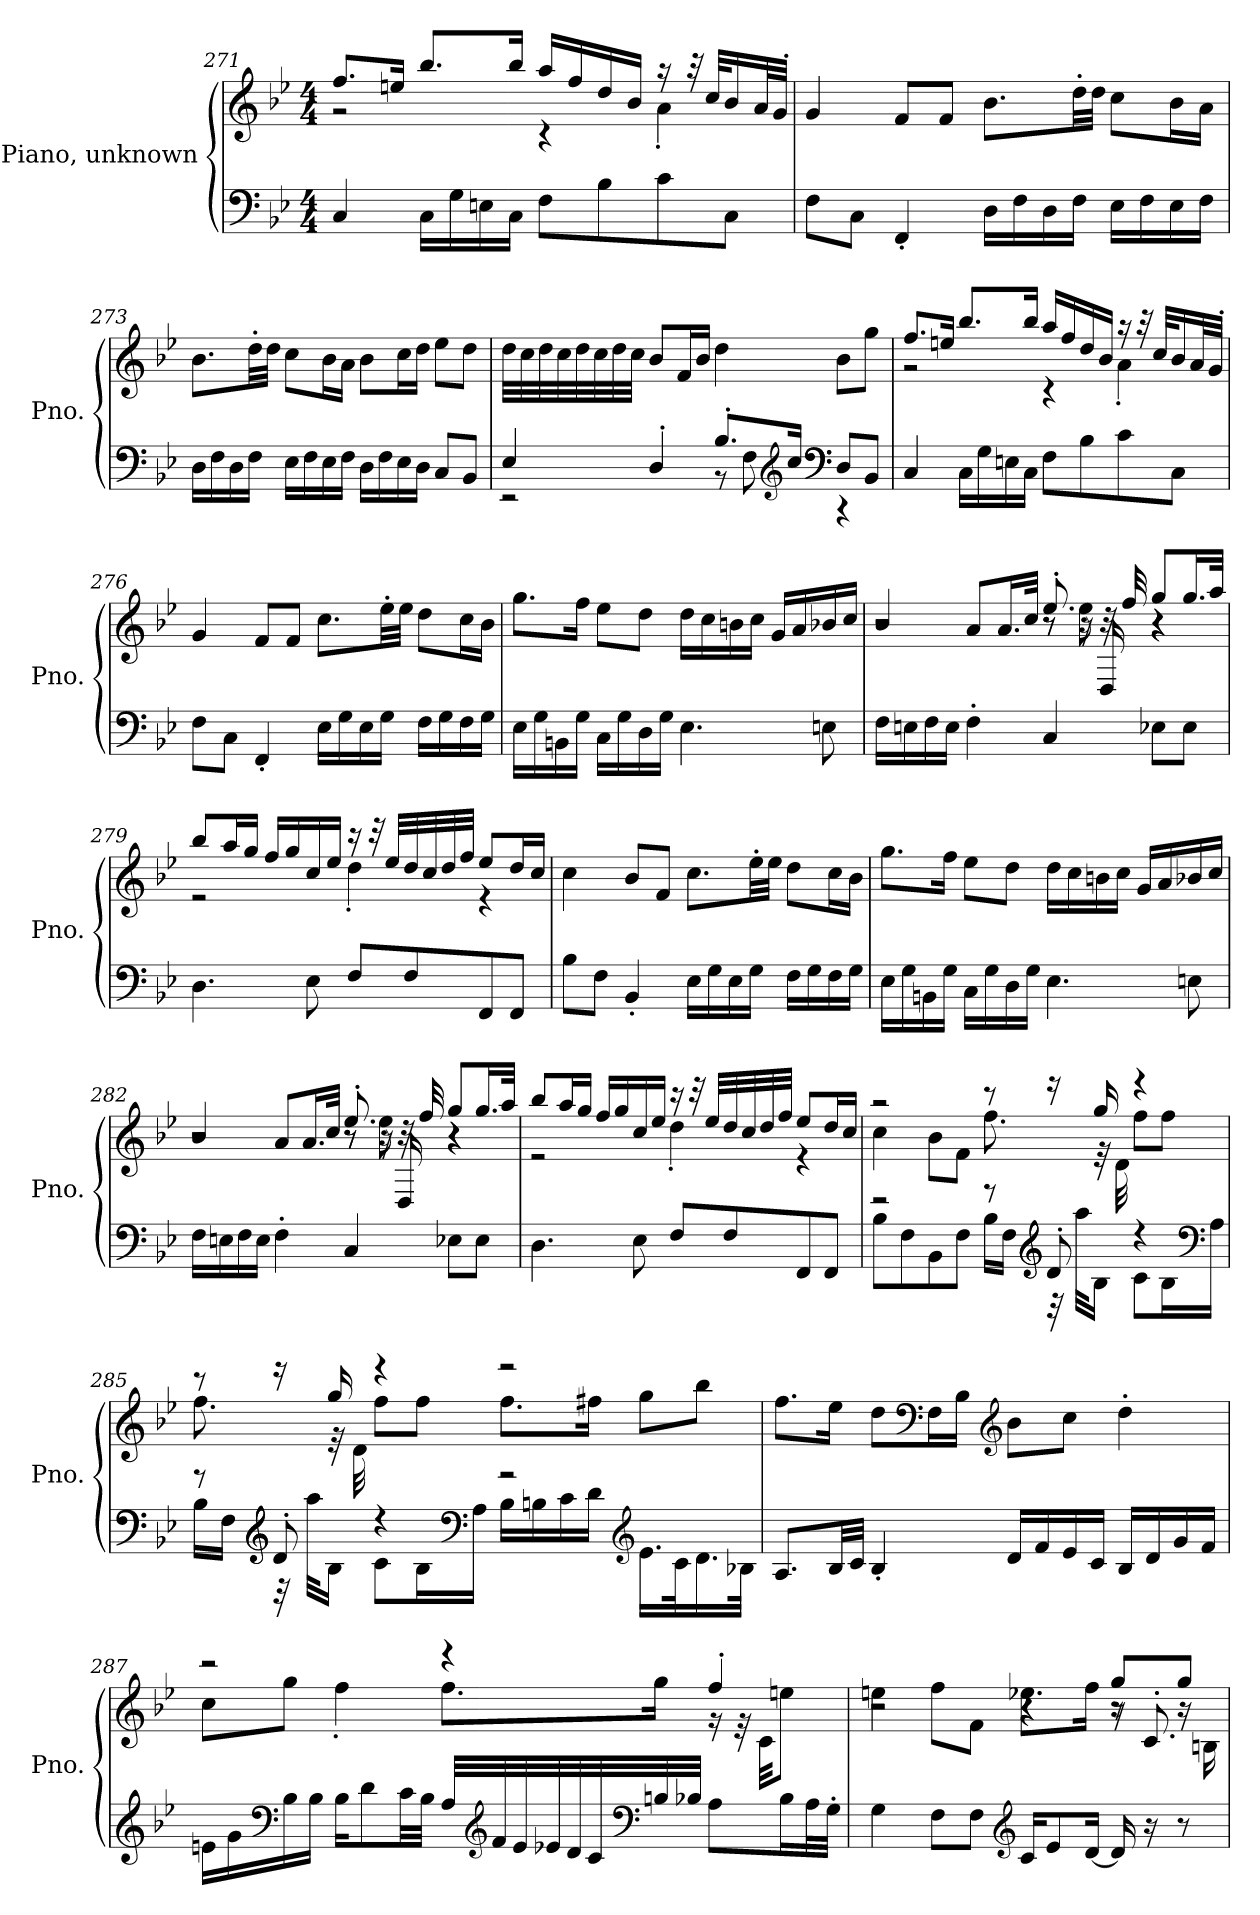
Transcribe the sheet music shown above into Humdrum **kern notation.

**kern	**kern
*part1	*part1
*staff2	*staff1
*I"Piano, unknown	*
*I'Pno.	*
*clefF4	*clefG2
*k[b-e-]	*k[b-e-]
*M4/4	*M4/4
=271	=271
*	*^
4C/	8.ff/L	2r
.	16een/Jk	.
16C\LL	8.bb-/L	.
16G\	.	.
16En\	.	.
16C\JJ	16bb-/Jk	.
8F\L	16aa/LL	4r
.	16ff/	.
8B-\	16dd/	.
.	16b-/JJ	.
8c\	16r	4a'\
.	32r	.
.	32cc/KLL	.
8C\J	16b-/	.
.	32a/L	.
.	32g'/JJJ	.
*	*v	*v
!!LO:LB:g=z
=272	=272
8F\L	4g/
8C\J	.
4FF'/	8f/L
.	8f/J
16D\LL	8.b-\L
16F\	.
16D\	.
16F\JJ	32dd'\LL
.	32dd\JJJ
16E-\LL	8cc\L
16F\	.
16E-\	16b-\L
16F\JJ	16a\JJ
=273	=273
16D\LL	8.b-\L
16F\	.
16D\	.
16F\JJ	32dd'\LL
.	32dd\JJJ
16E-\LL	8cc\L
16F\	.
16E-\	16b-\L
16F\JJ	16a\JJ
16D\LL	8b-\L
16F\	.
16E-\	16cc\L
16D\JJ	16dd\JJ
8C/L	8ee-\L
8BB-/J	8dd\J
!!LO:LB:g=z
=274	=274
*^	*
4E-/	2r	32dd\LLL
.	.	32cc\
.	.	32dd\
.	.	32cc\
.	.	32dd\
.	.	32cc\
.	.	32dd\
.	.	32cc\JJJ
4D'/	.	8b-/L
.	.	16f/L
.	.	16b-/JJ
8.B-'/L	8r	4dd\
.	8F\	.
*clefG2	*	*
16cc/Jk	.	.
*clefF4	*	*
8D/L	4r	8b-\L
8BB-/J	.	8gg\J
*v	*v	*
=275	=275
*	*^
4C/	8.ff/L	2r
.	16een/Jk	.
16C\LL	8.bb-/L	.
16G\	.	.
16En\	.	.
16C\JJ	16bb-/Jk	.
8F\L	16aa/LL	4r
.	16ff/	.
8B-\	16dd/	.
.	16b-/JJ	.
8c\	16r	4a'\
.	32r	.
.	32cc/KLL	.
8C\J	16b-/	.
.	32a/L	.
.	32g'/JJJ	.
*	*v	*v
!!LO:LB:g=z
=276	=276
8F\L	4g/
8C\J	.
4FF'/	8f/L
.	8f/J
16E-\LL	8.cc\L
16G\	.
16E-\	.
16G\JJ	32ee-'\LL
.	32ee-\JJJ
16F\LL	8dd\L
16G\	.
16F\	16cc\L
16G\JJ	16b-\JJ
=277	=277
16E-\LL	8.gg\L
16G\	.
16BBn\	.
16G\JJ	16ff\Jk
16C\LL	8ee-\L
16G\	.
16D\	8dd\J
16G\JJ	.
4.E-\	16dd\LL
.	16cc\
.	16bn\
.	16cc\JJ
.	16g/LL
.	16a/
8En\	16b-X/
.	16cc/JJ
!!LO:LB:g=z
=278	=278
*	*^
*	*	*^
16F\LL	4b-/	2r	2r
16En\	.	.	.
16F\	.	.	.
16E\JJ	.	.	.
4F'\	8a/L	.	.
.	16.a/L	.	.
.	32cc/JJk	.	.
4C/	8.ee-'/	8r	8r
.	.	8ee-\	16r
.	32r	.	16D/
.	32ff/	.	.
8E-X\L	8gg/L	4r	4r
8E-\J	16.gg/L	.	.
.	32aa/JJk	.	.
*	*	*v	*v
=279	=279	=279
4.D\	8bb-/L	2r
.	16aa/L	.
.	16gg/JJ	.
.	16ff/LL	.
.	16gg/	.
8E-\	16cc/	.
.	16ee-/JJ	.
8F/L	16r	4dd'\
.	32r	.
.	32ee-/LLL	.
8F/	32dd/	.
.	32cc/	.
.	32dd/	.
.	32ff/JJJ	.
8FF/	8ee-/L	4r
8FF/J	16dd/L	.
.	16cc/JJ	.
*	*v	*v
!!LO:LB:g=z
=280	=280
8B-\L	4cc\
8F\J	.
4BB-'/	8b-/L
.	8f/J
16E-\LL	8.cc\L
16G\	.
16E-\	.
16G\JJ	32ee-'\LL
.	32ee-\JJJ
16F\LL	8dd\L
16G\	.
16F\	16cc\L
16G\JJ	16b-\JJ
=281	=281
16E-\LL	8.gg\L
16G\	.
16BBn\	.
16G\JJ	16ff\Jk
16C\LL	8ee-\L
16G\	.
16D\	8dd\J
16G\JJ	.
4.E-\	16dd\LL
.	16cc\
.	16bn\
.	16cc\JJ
.	16g/LL
.	16a/
8En\	16b-X/
.	16cc/JJ
!!LO:PB:g=z
=282	=282
*	*^
*	*	*^
16F\LL	4b-/	2r	2r
16En\	.	.	.
16F\	.	.	.
16E\JJ	.	.	.
4F'\	8a/L	.	.
.	16.a/L	.	.
.	32cc/JJk	.	.
4C/	8.ee-'/	8r	8r
.	.	8ee-\	16r
.	32r	.	16D/
.	32ff/	.	.
8E-X\L	8gg/L	4r	4r
8E-\J	16.gg/L	.	.
.	32aa/JJk	.	.
*	*	*v	*v
=283	=283	=283
4.D\	8bb-/L	2r
.	16aa/L	.
.	16gg/JJ	.
.	16ff/LL	.
.	16gg/	.
8E-\	16cc/	.
.	16ee-/JJ	.
8F/L	16r	4dd'\
.	32r	.
.	32ee-/LLL	.
8F/	32dd/	.
.	32cc/	.
.	32dd/	.
.	32ff/JJJ	.
8FF/	8ee-/L	4r
8FF/J	16dd/L	.
.	16cc/JJ	.
!!LO:LB:g=z	!!
=284	=284	=284
*^	*	*
2r	8B-\L	2r	4cc\
.	8F\	.	.
.	8BB-\	.	8b-\L
.	8F\J	.	8f\J
8r	16B-\LL	8r	8.ff\
.	16F\JJ	.	.
*clefG2	*	*	*
8d'/	32r	16r	.
.	32aa\KLL	.	.
.	16B-\JJ	16gg/	32r
.	.	.	32d\
4r	8c\L	4r	8ff\L
.	16B-\L	.	8ff\J
*clefF4	*	*	*
.	16A\JJ	.	.
=285	=285	=285	=285
8r	16B-\LL	8r	8.ff\
.	16F\JJ	.	.
*clefG2	*	*	*
8d'/	32r	16r	.
.	32aa\KLL	.	.
.	16B-\JJ	16gg/	32r
.	.	.	32d\
4r	8c\L	4r	8ff\L
.	16B-\L	.	8ff\J
*clefF4	*	*	*
.	16A\JJ	.	.
2r	16B-\LL	2r	8.ff\L
.	16Bn\	.	.
.	16c\	.	.
.	16d\JJ	.	16ff#X\Jk
*clefG2	*	*	*
.	16.e-\LL	.	8gg\L
.	32c\K	.	.
.	16.d\	.	8bb-\J
.	32B-X\JJk	.	.
*v	*v	*	*
*	*v	*v
!!LO:LB:g=z
=286	=286
8.A/L	8.ff\L
32B-/LL	16ee-\Jk
32c/JJJ	.
4B-'/	8dd\L
*	*clefF4
.	16F\L
.	16B-\JJ
*	*clefG2
16d/LL	8b-\L
16f/	.
16e-/	8cc\J
16c/JJ	.
16B-/LL	4dd'\
16d/	.
16g/	.
16f/JJ	.
!!LO:LB:g=z
=287	=287
*	*^
16en\LL	2r	8cc\L
16g\	.	.
*clefF4	*	*
16B-\	.	8gg\J
16B-\JJ	.	.
16B-\KL	.	4ff'\
8d\	.	.
32c\LL	.	.
32B-\JJJ	.	.
32A/LLL	4r	8.ff\L
*clefG2	*	*
32f/	.	.
32e/	.	.
32e-X/	.	.
32d/	.	.
32c/	.	.
*clefF4	*	*
32Bn/	.	16gg\Jk
32B-X/JJJ	.	.
8A\L	4ff'/	16r
.	.	32r
.	.	32c\KKL
16B-\L	.	8een\J
32A\L	.	.
32G'\JJJ	.	.
=288	=288	=288
*	*	*^
4G\	2r	4een\	2r
8F\L	.	8ff\L	.
8F\J	.	8f\J	.
*clefG2	*	*	*
16c/KL	4r	8.ee-X\L	4r
8e-/	.	.	.
[16d/Jk	.	16ff\Jk	.
16d/]	8gg/L	8r	16r
16r	.	.	8.c'/
8r	8gg/J	16r	.
.	.	16Bn\	.
*	*v	*v	*v
=	=
*-	*-
